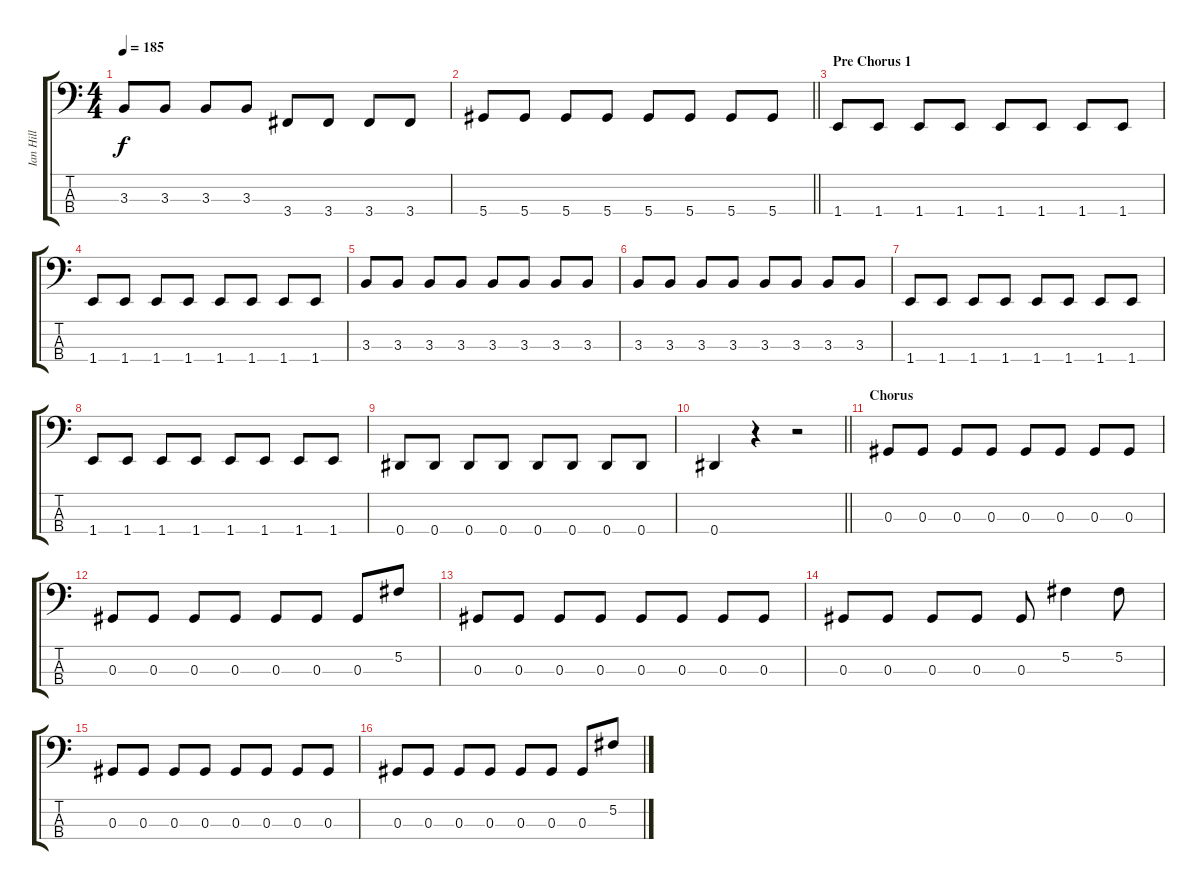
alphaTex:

\track ("Ian Hill" "Ian Hill") {instrument electricbasspick}
\staff {score tabs}
\tuning (Gb2 Db2 Ab1 Eb1) {hide}
\ts (4 4)
\tempo 185
\clef f4
\ks c
3.3.8{dy f} 3.3.8 3.3.8 3.3.8 3.4.8 3.4.8 3.4.8 3.4.8 |
\barLineRight lightlight
5.4.8 5.4.8 5.4.8 5.4.8 5.4.8 5.4.8 5.4.8 5.4.8 |
\section ("" "Pre Chorus 1")
1.4.8 1.4.8 1.4.8 1.4.8 1.4.8 1.4.8 1.4.8 1.4.8 |
1.4.8 1.4.8 1.4.8 1.4.8 1.4.8 1.4.8 1.4.8 1.4.8 |
3.3.8 3.3.8 3.3.8 3.3.8 3.3.8 3.3.8 3.3.8 3.3.8 |
3.3.8 3.3.8 3.3.8 3.3.8 3.3.8 3.3.8 3.3.8 3.3.8 |
1.4.8 1.4.8 1.4.8 1.4.8 1.4.8 1.4.8 1.4.8 1.4.8 |
1.4.8 1.4.8 1.4.8 1.4.8 1.4.8 1.4.8 1.4.8 1.4.8 |
0.4.8 0.4.8 0.4.8 0.4.8 0.4.8 0.4.8 0.4.8 0.4.8 |
\barLineRight lightlight
0.4.4 r.4 r.2 |
\section ("" "Chorus")
0.3.8 0.3.8 0.3.8 0.3.8 0.3.8 0.3.8 0.3.8 0.3.8 |
0.3.8 0.3.8 0.3.8 0.3.8 0.3.8 0.3.8 0.3.8 5.2.8 |
0.3.8 0.3.8 0.3.8 0.3.8 0.3.8 0.3.8 0.3.8 0.3.8 |
0.3.8 0.3.8 0.3.8 0.3.8 0.3.8 5.2.4 5.2.8 |
0.3.8 0.3.8 0.3.8 0.3.8 0.3.8 0.3.8 0.3.8 0.3.8 |
0.3.8 0.3.8 0.3.8 0.3.8 0.3.8 0.3.8 0.3.8 5.2.8
